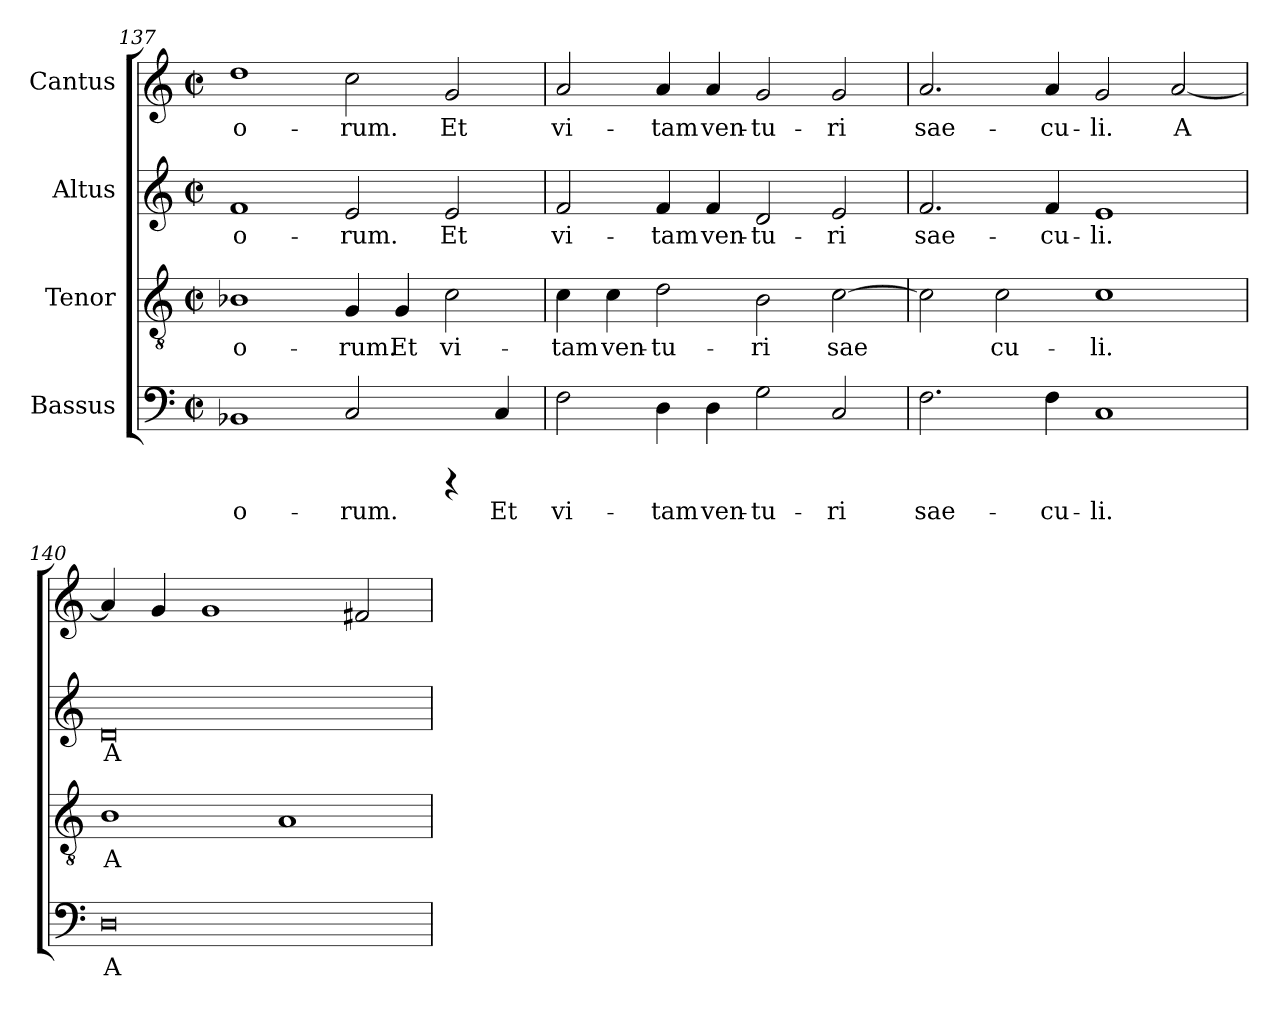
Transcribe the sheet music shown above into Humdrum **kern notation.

**kern	**text	**kern	**text	**kern	**text	**kern	**text
*part4	*part4	*part3	*part3	*part2	*part2	*part1	*part1
*staff4	*staff4	*staff3	*staff3	*staff2	*staff2	*staff1	*staff1
*I"Bassus	*	*I"Tenor	*	*I"Altus	*	*I"Cantus	*
*clefF4	*	*clefGv2	*	*clefG2	*	*clefG2	*
*k[]	*	*k[]	*	*k[]	*	*k[]	*
*C:	*	*C:	*	*C:	*	*C:	*
*M2/2	*	*M2/2	*	*M2/2	*	*M2/2	*
*met(c|)	*	*met(c|)	*	*met(c|)	*	*met(c|)	*
=137	=137	=137	=137	=137	=137	=137	=137
!	!LO:LY:b:cj	!	!LO:LY:b	!	!LO:LY:b:cj	!	!LO:LY:b:cj
1BB-X	-o-	1B-X	-o-	1f	-o-	1dd	-o-
!	!LO:LY:b:cj	!	!LO:LY:b	!	!LO:LY:b:cj	!	!LO:LY:b:cj
2C/	-rum.	4G/	-rum.	2e/	-rum.	2cc\	-rum.
!	!	!	!LO:LY:b	!	!	!	!
.	.	4G/	Et	.	.	.	.
!	!	!	!LO:LY:b	!	!LO:LY:b:cj	!	!LO:LY:b:cj
4rCCC	.	2c\	vi-	2e/	Et	2g/	Et
!	!LO:LY:b:cj	!	!	!	!	!	!
4C/	Et	.	.	.	.	.	.
!!LO:LB:g=z
=138	=138	=138	=138	=138	=138	=138	=138
!	!LO:LY:b:cj	!	!LO:LY:b	!	!LO:LY:b:cj	!	!LO:LY:b:cj
2F\	vi-	4c\	-tam	2f/	vi-	2a/	vi-
!	!	!	!LO:LY:b	!	!	!	!
.	.	4c\	ven-	.	.	.	.
!	!LO:LY:b:cj	!	!LO:LY:b	!	!LO:LY:b:cj	!	!LO:LY:b:cj
4D\	-tam	2d\	-tu-	4f/	-tam	4a/	-tam
!	!LO:LY:b:cj	!	!	!	!LO:LY:b:cj	!	!LO:LY:b:cj
4D\	ven-	.	.	4f/	ven-	4a/	ven-
!	!LO:LY:b:cj	!	!LO:LY:b	!	!LO:LY:b:cj	!	!LO:LY:b:cj
2G\	-tu-	2B\	-ri	2d/	-tu-	2g/	-tu-
!	!LO:LY:b:cj	!	!LO:LY:b	!	!LO:LY:b:cj	!	!LO:LY:b:cj
2C/	-ri	[>2c\	sae-	2e/	-ri	2g/	-ri
=139	=139	=139	=139	=139	=139	=139	=139
!	!LO:LY:b:cj	!	!LO:LY:b	!	!LO:LY:b:cj	!	!LO:LY:b:cj
2.F\	sae-	2c\]	--	2.f/	sae-	2.a/	sae-
!	!	!	!LO:LY:b	!	!	!	!
.	.	2c\	-cu-	.	.	.	.
!	!LO:LY:b:cj	!	!	!	!LO:LY:b:cj	!	!LO:LY:b:cj
4F\	-cu-	.	.	4f/	-cu-	4a/	-cu-
!	!LO:LY:b:cj	!	!LO:LY:b	!	!LO:LY:b:cj	!	!LO:LY:b:cj
1C	-li.	1c	-li.	1e	-li.	2g/	-li.
!	!	!	!	!	!	!	!LO:LY:b:cj
.	.	.	.	.	.	[<2a/	A-
=140	=140	=140	=140	=140	=140	=140	=140
!	!LO:LY:b:cj	!	!LO:LY:b	!	!LO:LY:b:cj	!	!LO:LY:b:cj
0D	A-	1B	A-	0d	A-	4a/]	--
!	!	!	!	!	!	!	!LO:LY:b:cj
.	.	.	.	.	.	4g/	--
!	!	!	!	!	!	!	!LO:LY:b:cj
.	.	.	.	.	.	1g	--
!	!	!	!LO:LY:b	!	!	!	!
.	.	1A	--	.	.	.	.
!	!	!	!	!	!	!	!LO:LY:b:cj
.	.	.	.	.	.	2f#X/	--
=	=	=	=	=	=	=	=
*-	*-	*-	*-	*-	*-	*-	*-
